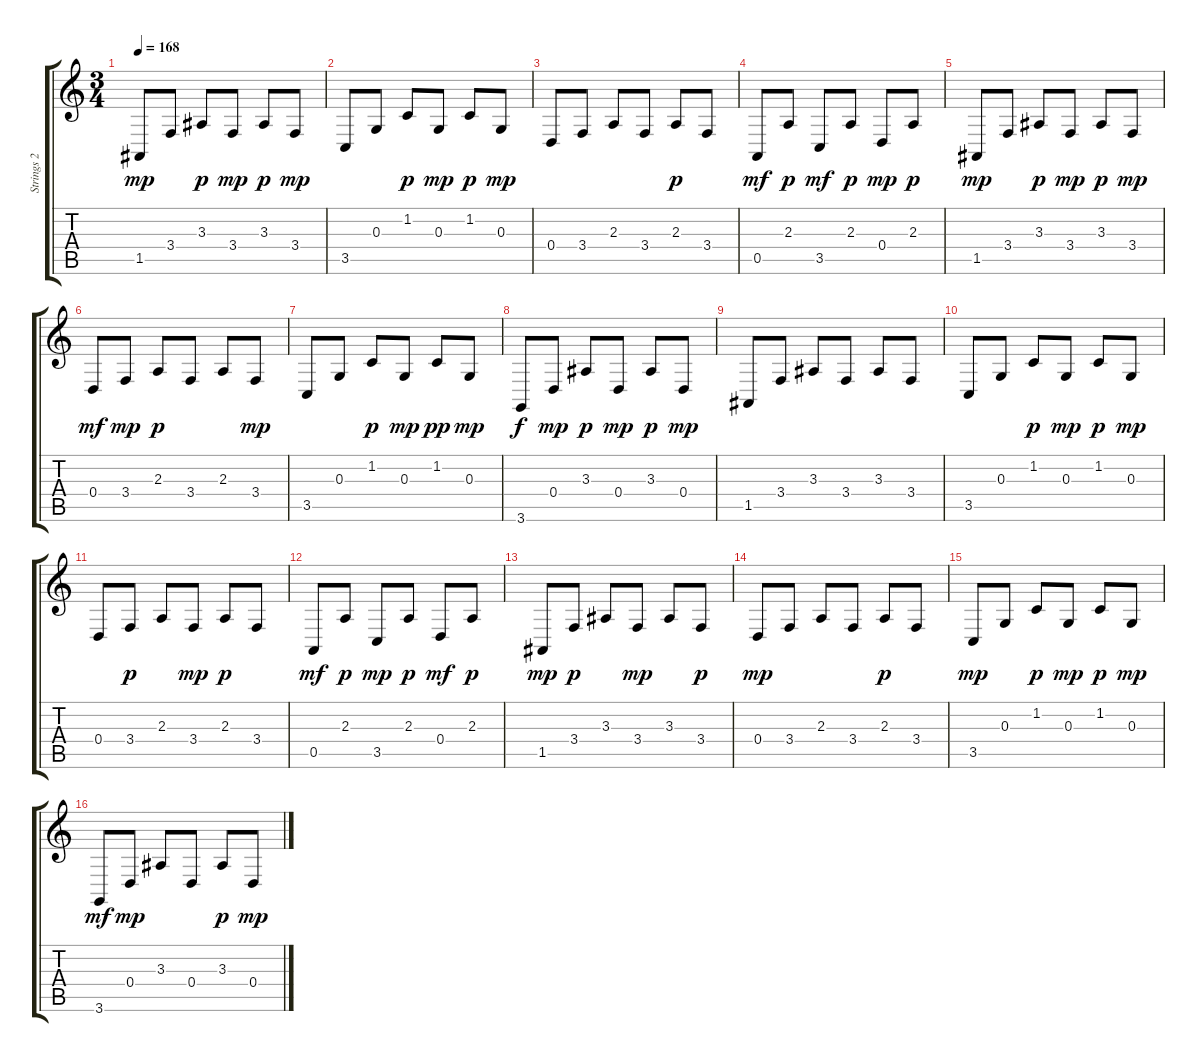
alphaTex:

\track ("Strings 2" "Strings 2") {instrument stringensemble1}
\staff {score tabs}
\tuning (E4 B3 G3 D3 A2 E2) {hide}
\ts (3 4)
\tempo 168
\clef g2
\ks c
1.5.8{dy mp} 3.4.8 3.3.8{dy p} 3.4.8{dy mp} 3.3.8{dy p} 3.4.8{dy mp} |
3.5.8 0.3.8 1.2.8{dy p} 0.3.8{dy mp} 1.2.8{dy p} 0.3.8{dy mp} |
0.4.8 3.4.8 2.3.8 3.4.8 2.3.8{dy p} 3.4.8 |
0.5.8{dy mf} 2.3.8{dy p} 3.5.8{dy mf} 2.3.8{dy p} 0.4.8{dy mp} 2.3.8{dy p} |
1.5.8{dy mp} 3.4.8 3.3.8{dy p} 3.4.8{dy mp} 3.3.8{dy p} 3.4.8{dy mp} |
0.4.8{dy mf} 3.4.8{dy mp} 2.3.8{dy p} 3.4.8 2.3.8 3.4.8{dy mp} |
3.5.8 0.3.8 1.2.8{dy p} 0.3.8{dy mp} 1.2.8{dy pp} 0.3.8{dy mp} |
3.6.8{dy f} 0.4.8{dy mp} 3.3.8{dy p} 0.4.8{dy mp} 3.3.8{dy p} 0.4.8{dy mp} |
1.5.8 3.4.8 3.3.8 3.4.8 3.3.8 3.4.8 |
3.5.8 0.3.8 1.2.8{dy p} 0.3.8{dy mp} 1.2.8{dy p} 0.3.8{dy mp} |
0.4.8 3.4.8{dy p} 2.3.8 3.4.8{dy mp} 2.3.8{dy p} 3.4.8 |
0.5.8{dy mf} 2.3.8{dy p} 3.5.8{dy mp} 2.3.8{dy p} 0.4.8{dy mf} 2.3.8{dy p} |
1.5.8{dy mp} 3.4.8{dy p} 3.3.8 3.4.8{dy mp} 3.3.8 3.4.8{dy p} |
0.4.8{dy mp} 3.4.8 2.3.8 3.4.8 2.3.8{dy p} 3.4.8 |
3.5.8{dy mp} 0.3.8 1.2.8{dy p} 0.3.8{dy mp} 1.2.8{dy p} 0.3.8{dy mp} |
3.6.8{dy mf} 0.4.8{dy mp} 3.3.8 0.4.8 3.3.8{dy p} 0.4.8{dy mp}
